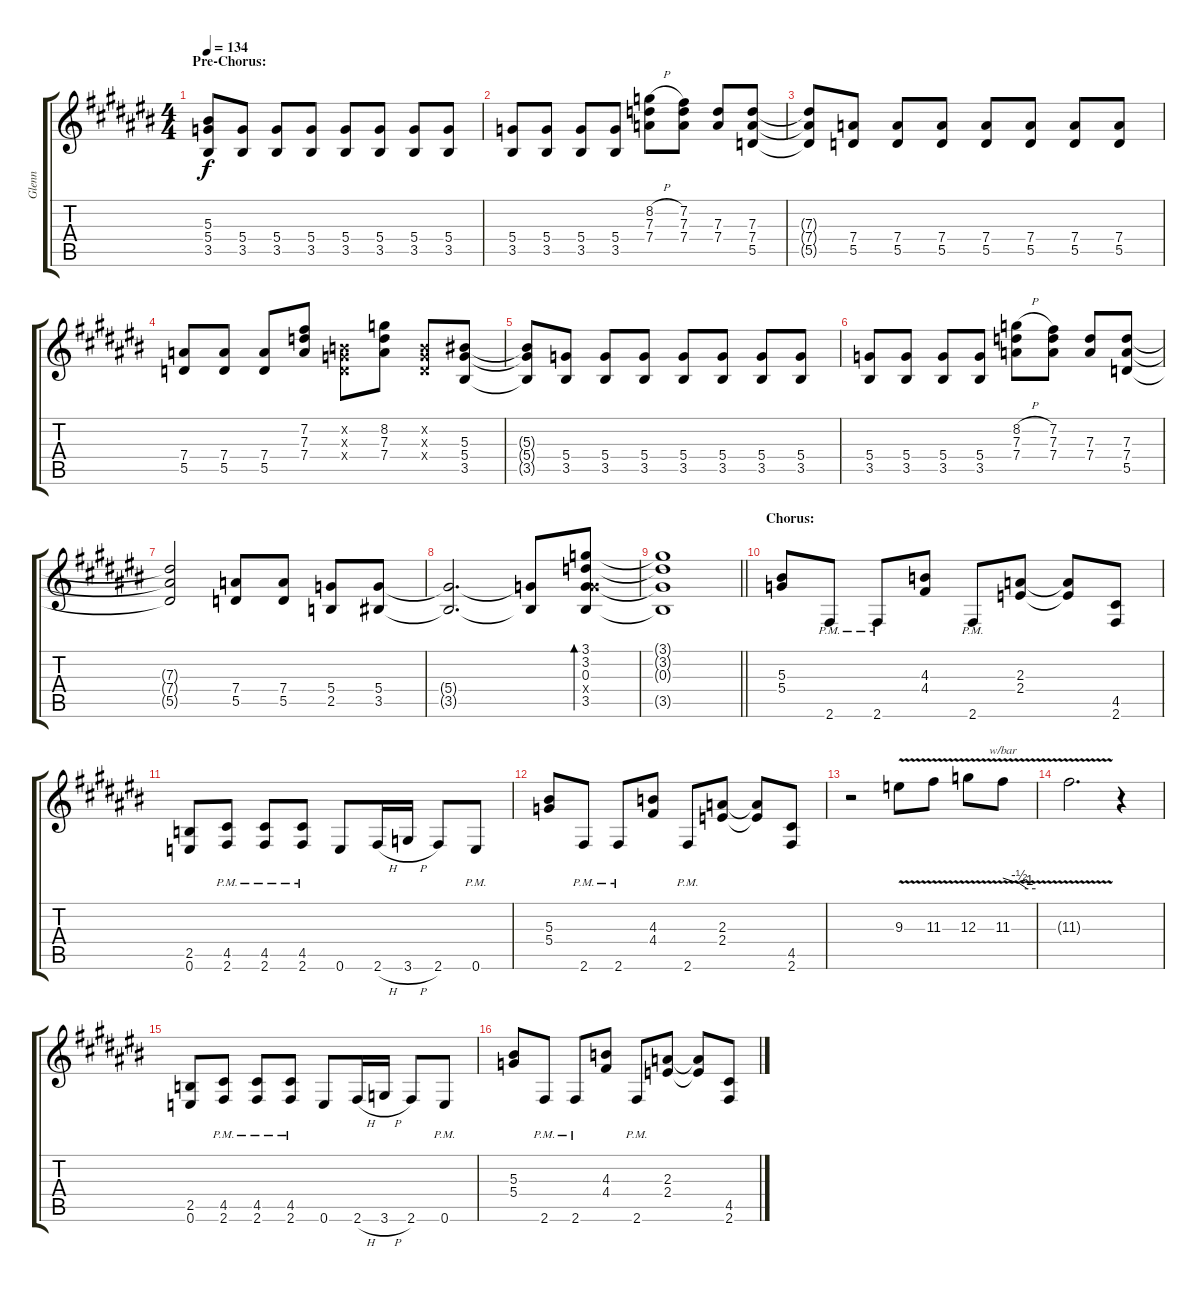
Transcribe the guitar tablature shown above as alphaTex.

\track ("Glenn" "Glenn") {instrument overdrivenguitar}
\staff {score tabs}
\tuning (E4 B3 G3 D3 A2 E2) {hide}
\ts (4 4)
\section ("" "Pre-Chorus:")
\tempo 134
\clef g2
\ks c#
(5.3{t} 5.4{t} 3.5{t}).8{dy f} (5.4 3.5).8 (5.4 3.5).8 (5.4 3.5).8 (5.4 3.5).8 (5.4 3.5).8 (5.4 3.5).8 (5.4 3.5).8 |
(5.4 3.5).8 (5.4 3.5).8 (5.4 3.5).8 (5.4 3.5).8 (8.2{h} 7.3 7.4).8 (7.2 7.3 7.4).8 (7.3 7.4).8 (7.3 7.4 5.5).8 |
(7.3{t} 7.4{t} 5.5{t}).8 (7.4 5.5).8 (7.4 5.5).8 (7.4 5.5).8 (7.4 5.5).8 (7.4 5.5).8 (7.4 5.5).8 (7.4 5.5).8 |
(7.4 5.5).8 (7.4 5.5).8 (7.4 5.5).8 (7.2 7.3 7.4).8 (0.2{x} 0.3{x} 0.4{x}).8 (8.2 7.3 7.4).8 (0.2{x} 0.3{x} 0.4{x}).8 (5.3 5.4 3.5).8 |
(5.3{t} 5.4{t} 3.5{t}).8 (5.4 3.5).8 (5.4 3.5).8 (5.4 3.5).8 (5.4 3.5).8 (5.4 3.5).8 (5.4 3.5).8 (5.4 3.5).8 |
(5.4 3.5).8 (5.4 3.5).8 (5.4 3.5).8 (5.4 3.5).8 (8.2{h} 7.3 7.4).8 (7.2 7.3 7.4).8 (7.3 7.4).8 (7.3 7.4 5.5).8 |
(7.3{t} 7.4{t} 5.5{t}).2 (7.4 5.5).8 (7.4 5.5).8 (5.4 2.5).8 (5.4 3.5).8 |
(5.4{t} 3.5{t}).2{d} (5.4{t} 3.5{t}).8 (3.1 3.2 0.3 5.4{x} 3.5).8{bd 240} |
\barLineRight lightlight
(3.1{t} 3.2{t} 0.3{t} 3.5{t}).1 |
\section ("" "Chorus:")
(5.3 5.4).8 2.6{pm}.8 2.6{pm}.8 (4.3 4.4).8 2.6{pm}.8 (2.3 2.4).8 (2.3{t} 2.4{t}).8 (4.5 2.6).8 |
(2.5 0.6).8 (4.5{pm} 2.6{pm}).8 (4.5{pm} 2.6{pm}).8 (4.5{pm} 2.6{pm}).8 0.6.8 2.6{h}.16 3.6{h}.16 2.6.8 0.6{pm}.8 |
(5.3 5.4).8 2.6{pm}.8 2.6{pm}.8 (4.3 4.4).8 2.6{pm}.8 (2.3 2.4).8 (2.3{t} 2.4{t}).8 (4.5 2.6).8 |
r.2 9.3{v}.8 11.3{v}.8 12.3{v}.8 11.3{v}.8{tbe (custom default 0 0 30 -2 45 -4 60 -4)} |
11.3{t}.2{d} r.4 |
(2.5 0.6).8 (4.5{pm} 2.6{pm}).8 (4.5{pm} 2.6{pm}).8 (4.5{pm} 2.6{pm}).8 0.6.8 2.6{h}.16 3.6{h}.16 2.6.8 0.6{pm}.8 |
(5.3 5.4).8 2.6{pm}.8 2.6{pm}.8 (4.3 4.4).8 2.6{pm}.8 (2.3 2.4).8 (2.3{t} 2.4{t}).8 (4.5 2.6).8
